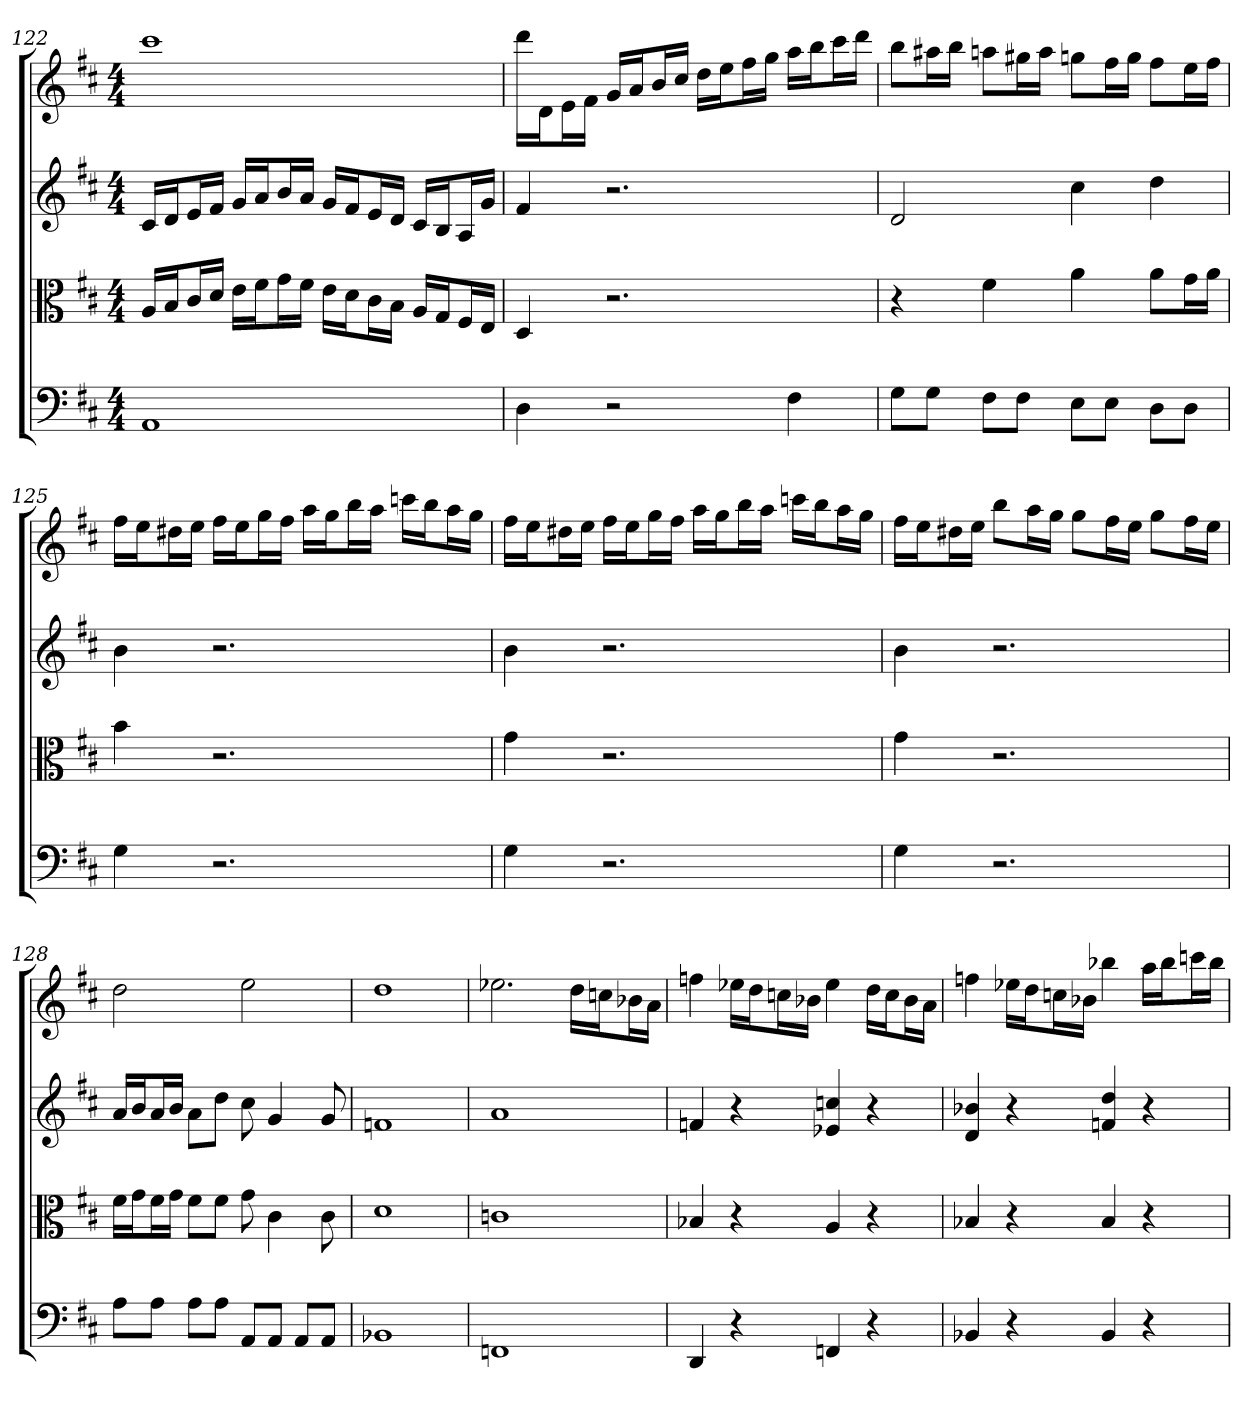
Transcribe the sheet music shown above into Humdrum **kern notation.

**kern	**kern	**kern	**kern
*part4	*part3	*part2	*part1
*staff4	*staff3	*staff2	*staff1
*clefF4	*clefC3	*	*
*k[f#c#]	*k[f#c#]	*k[f#c#]	*k[f#c#]
*D:	*D:	*D:	*D:
*M4/4	*M4/4	*M4/4	*M4/4
=122	=122	=122	=122
1AA	16A/LL	16c#LL	1ccc#
.	16B/J	16dJ	.
.	16c#/L	16eL	.
.	16d/JJ	16f#JJ	.
.	16e\LL	16gLL	.
.	16f#\J	16aJ	.
.	16g\L	16bL	.
.	16f#\JJ	16aJJ	.
.	16e\LL	16gLL	.
.	16d\J	16f#J	.
.	16c#\L	16eL	.
.	16B\JJ	16dJJ	.
.	16A/LL	16c#LL	.
.	16G/J	16BJ	.
.	16F#/L	16AL	.
.	16E/JJ	16gJJ	.
=123	=123	=123	=123
4D	4D	4f#	16dddLL
.	.	.	16dJ
.	.	.	16eL
.	.	.	16f#JJ
2r	2.r	2.r	16gLL
.	.	.	16aJ
.	.	.	16bL
.	.	.	16cc#JJ
.	.	.	16ddLL
.	.	.	16eeJ
.	.	.	16ff#L
.	.	.	16ggJJ
4F#	.	.	16aaLL
.	.	.	16bbJ
.	.	.	16ccc#L
.	.	.	16dddJJ
=124	=124	=124	=124
8G\L	4r	2d	8bbL
8G\J	.	.	16aa#XL
.	.	.	16bbJJ
8F#\L	4f#	.	8aanL
8F#\J	.	.	16gg#XL
.	.	.	16aaJJ
8E\L	4a	4cc#	8ggnL
8E\J	.	.	16ff#L
.	.	.	16ggJJ
8D\L	8a\L	4dd	8ff#L
8D\J	16g\L	.	16eeL
.	16a\JJ	.	16ff#JJ
=125	=125	=125	=125
4G	4b	4b	16ff#LL
.	.	.	16eeJ
.	.	.	16dd#XL
.	.	.	16eeJJ
2.r	2.r	2.r	16ff#LL
.	.	.	16eeJ
.	.	.	16ggL
.	.	.	16ff#JJ
.	.	.	16aaLL
.	.	.	16ggJ
.	.	.	16bbL
.	.	.	16aaJJ
.	.	.	16cccnLL
.	.	.	16bbJ
.	.	.	16aaL
.	.	.	16ggJJ
=126	=126	=126	=126
4G	4g	4b	16ff#LL
.	.	.	16eeJ
.	.	.	16dd#XL
.	.	.	16eeJJ
2.r	2.r	2.r	16ff#LL
.	.	.	16eeJ
.	.	.	16ggL
.	.	.	16ff#JJ
.	.	.	16aaLL
.	.	.	16ggJ
.	.	.	16bbL
.	.	.	16aaJJ
.	.	.	16cccnLL
.	.	.	16bbJ
.	.	.	16aaL
.	.	.	16ggJJ
=127	=127	=127	=127
4G	4g	4b	16ff#LL
.	.	.	16eeJ
.	.	.	16dd#XL
.	.	.	16eeJJ
2.r	2.r	2.r	8bbL
.	.	.	16aaL
.	.	.	16ggJJ
.	.	.	8ggL
.	.	.	16ff#L
.	.	.	16eeJJ
.	.	.	8ggL
.	.	.	16ff#L
.	.	.	16eeJJ
=128	=128	=128	=128
8A\L	16f#\LL	16aLL	2dd
.	16g\J	16bJ	.
8A\J	16f#\L	16aL	.
.	16g\JJ	16bJJ	.
8A\L	8f#\L	8aL	.
8A\J	8f#\J	8ddJ	.
8AA/L	8g	8cc#	2ee
8AA/J	4c#	4g	.
8AA/L	.	.	.
8AA/J	8c#	8g	.
=129	=129	=129	=129
1BB-X	1d	1fn	1dd
=130	=130	=130	=130
1FFn	1cn	1a	2.ee-X
.	.	.	16ddLL
.	.	.	16ccnJ
.	.	.	16b-XL
.	.	.	16aJJ
=131	=131	=131	=131
4DD	4B-X	4fn	4ffn
4r	4r	4r	16ee-XLL
.	.	.	16ddJ
.	.	.	16ccnL
.	.	.	16b-XJJ
4FFn	4A	4e-X 4ccn	4ee-
4r	4r	4r	16ddLL
.	.	.	16ccJ
.	.	.	16b-L
.	.	.	16aJJ
=132	=132	=132	=132
4BB-X	4B-X	4d 4b-X	4ffn
4r	4r	4r	16ee-XLL
.	.	.	16ddJ
.	.	.	16ccnL
.	.	.	16b-XJJ
4BB-	4B-	4fn 4dd	4bb-X
4r	4r	4r	16aaLL
.	.	.	16bb-J
.	.	.	16cccnL
.	.	.	16bb-JJ
=	=	=	=
*-	*-	*-	*-
